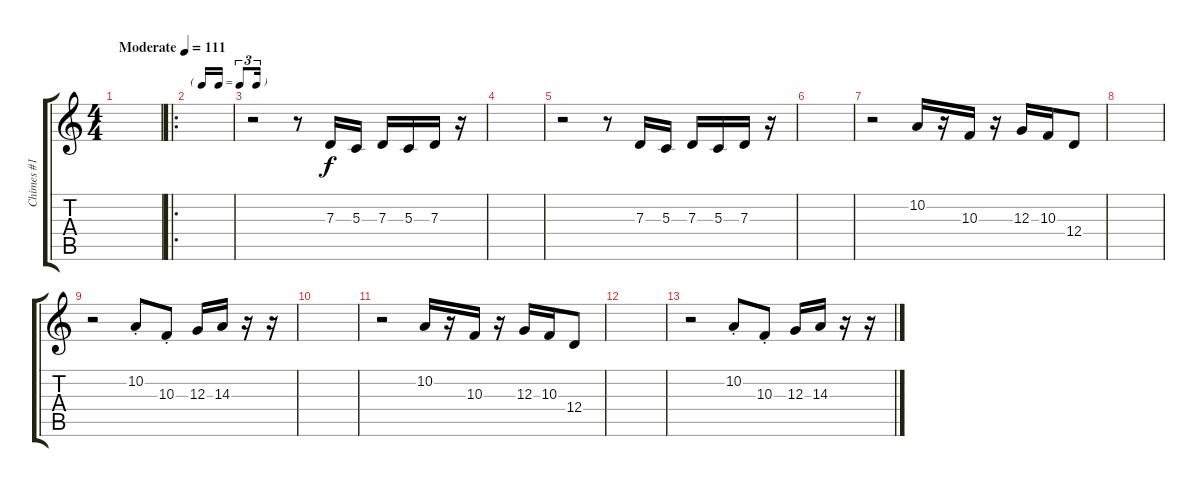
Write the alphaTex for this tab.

\track ("Chimes #1" "Chimes #1") {instrument harpsichord}
\staff {score tabs}
\tuning (E4 B3 G3 D3 A2 E2) {hide}
\ts (4 4)
\tempo (111 "Moderate")
\clef g2
\ks c
|
\ro
\tf triplet16th
|
r.2 r.8 7.3.16 5.3.16 7.3.16 5.3.16 7.3.16 r.16 |
|
r.2 r.8 7.3.16 5.3.16 7.3.16 5.3.16 7.3.16 r.16 |
|
r.2 10.2.16 r.16 10.3.16 r.16 12.3.16 10.3.16 12.4.8 |
|
r.2 10.2{st}.8 10.3{st}.8 12.3.16 14.3.16 r.16 r.16 |
|
r.2 10.2.16 r.16 10.3.16 r.16 12.3.16 10.3.16 12.4.8 |
|
r.2 10.2{st}.8 10.3{st}.8 12.3.16 14.3.16 r.16 r.16
